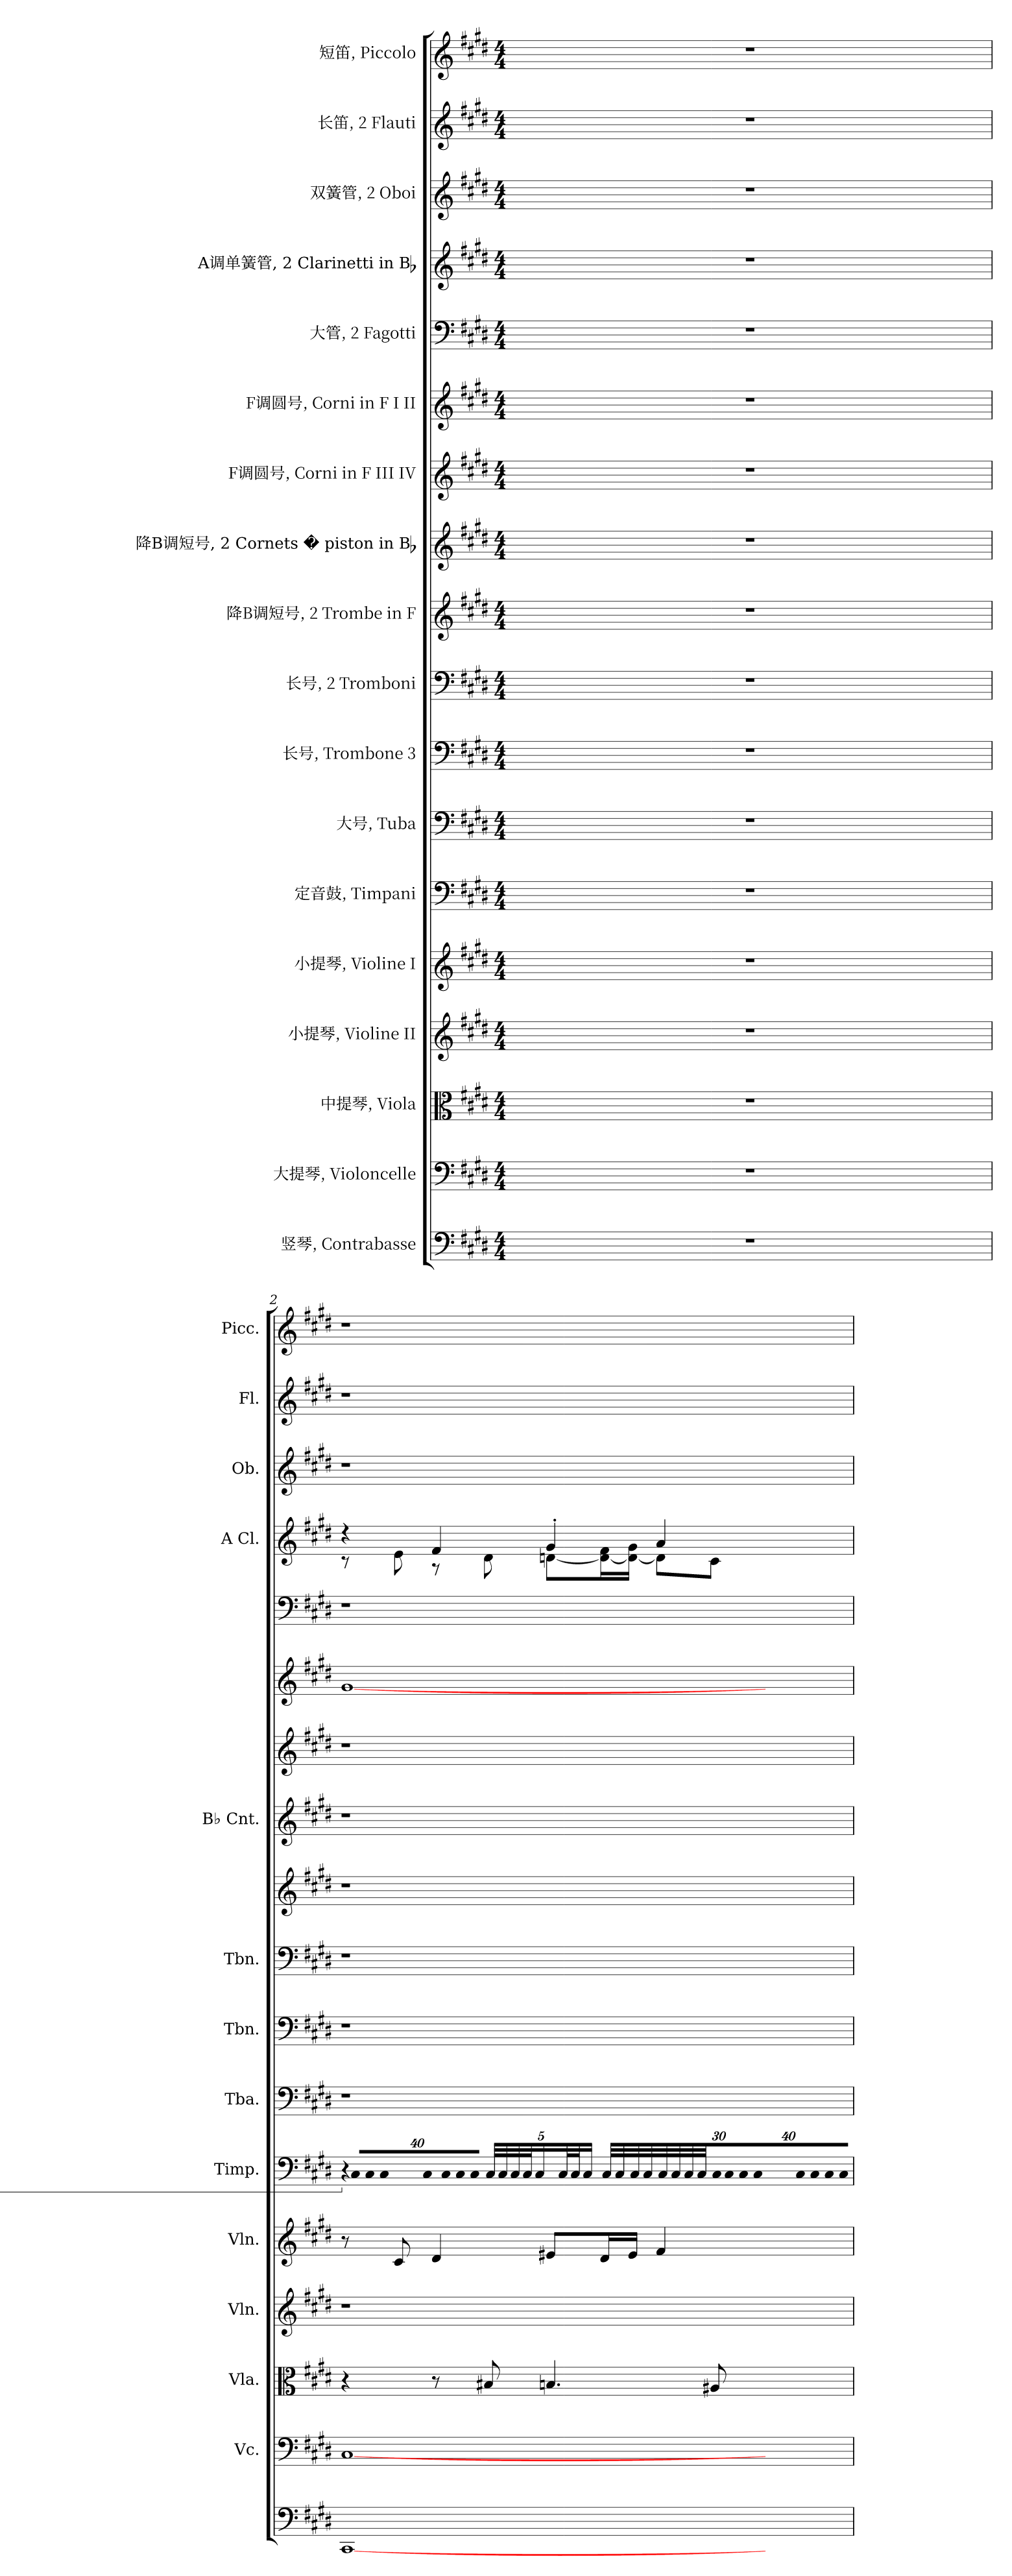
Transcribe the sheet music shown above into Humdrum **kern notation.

**kern	**kern	**kern	**kern	**kern	**kern	**kern	**kern	**kern	**kern	**kern	**kern	**kern	**kern	**kern	**kern	**kern	**kern
*part18	*part17	*part16	*part15	*part14	*part13	*part12	*part11	*part10	*part9	*part8	*part7	*part6	*part5	*part4	*part3	*part2	*part1
*staff18	*staff17	*staff16	*staff15	*staff14	*staff13	*staff12	*staff11	*staff10	*staff9	*staff8	*staff7	*staff6	*staff5	*staff4	*staff3	*staff2	*staff1
*I"竖琴, Contrabasse	*I"大提琴, Violoncelle	*I"中提琴, Viola	*I"小提琴, Violine II	*I"小提琴, Violine I	*I"定音鼓, Timpani	*I"大号, Tuba	*I"长号, Trombone 3	*I"长号, 2 Tromboni	*I"降B调短号, 2 Trombe in F	*I"降B调短号, 2 Cornets � piston in Bb	*I"F调圆号, Corni in F III IV	*I"F调圆号, Corni in F I II	*I"大管, 2 Fagotti	*I"A调单簧管, 2 Clarinetti in Bb	*I"双簧管, 2 Oboi	*I"长笛, 2 Flauti	*I"短笛, Piccolo
*	*I'Vc.	*I'Vla.	*I'Vln.	*I'Vln.	*I'Timp.	*I'Tba.	*I'Tbn.	*I'Tbn.	*	*I'B♭ Cnt.	*	*	*	*I'A Cl.	*I'Ob.	*I'Fl.	*I'Picc.
*clefF4	*clefF4	*clefC3	*clefG2	*clefG2	*clefF4	*clefF4	*clefF4	*clefF4	*clefG2	*clefG2	*clefG2	*clefG2	*clefF4	*clefG2	*clefG2	*clefG2	*clefG2
*	*	*	*	*	*	*	*	*	*ITrd1c2	*ITrd1c2	*ITrd4c7	*ITrd4c7	*	*ITrd2c3	*	*	*ITrd-7c-12
*k[f#c#g#d#]	*k[f#c#g#d#]	*k[f#c#g#d#]	*k[f#c#g#d#]	*k[f#c#g#d#]	*k[f#c#g#d#]	*k[f#c#g#d#]	*k[f#c#g#d#]	*k[f#c#g#d#]	*k[f#c#]	*k[f#c#]	*k[f#c#g#]	*k[f#c#g#]	*k[f#c#g#d#]	*k[f#c#g#d#a#e#b#]	*k[f#c#g#d#]	*k[f#c#g#d#]	*k[f#c#g#d#]
*M4/4	*M4/4	*M4/4	*M4/4	*M4/4	*M4/4	*M4/4	*M4/4	*M4/4	*M4/4	*M4/4	*M4/4	*M4/4	*M4/4	*M4/4	*M4/4	*M4/4	*M4/4
*MM240	*MM240	*MM240	*MM240	*MM240	*MM240	*MM240	*MM240	*MM240	*MM240	*MM240	*MM240	*MM240	*MM240	*MM240	*MM240	*MM240	*MM240
=1	=1	=1	=1	=1	=1	=1	=1	=1	=1	=1	=1	=1	=1	=1	=1	=1	=1
1r	1r	1r	1r	1r	1r	1r	1r	1r	1r	1r	1r	1r	1r	1r	1r	1r	1r
!!LO:PB:g=z
=2	=2	=2	=2	=2	=2	=2	=2	=2	=2	=2	=2	=2	=2	=2	=2	=2	=2
*	*	*	*	*	*	*	*	*	*	*	*	*	*	*	*	*	*MM122
!	!	!	!	!	!LO:N:vis=64	!	!	!	!	!	!	!	!	!	!	!	!
*	*	*	*	*	*	*	*	*	*	*	*	*	*	*^	*	*	*
[1CC#	[1C#	4r	1r	8r	960%17r	1r	1r	1r	1r	1r	1r	[1c#	1r	4r	8r	1r	1r	1r
!	!	!	!	!	!LO:N:vis=32	!	!	!	!	!	!	!	!	!	!	!	!	!
.	.	.	.	.	640%23C#/LLL	.	.	.	.	.	.	.	.	.	.	.	.	.
!	!	!	!	!	!LO:N:vis=32	!	!	!	!	!	!	!	!	!	!	!	!	!
.	.	.	.	.	640%23C#/	.	.	.	.	.	.	.	.	.	.	.	.	.
!	!	!	!	!	!LO:N:vis=256%9	!	!	!	!	!	!	!	!	!	!	!	!	!
.	.	.	.	.	960%17C#/K	.	.	.	.	.	.	.	.	.	.	.	.	.
!	!	!	!	!	!LO:N:vis=32	!	!	!	!	!	!	!	!	!	!	!	!	!
.	.	.	.	.	640%23C#/	.	.	.	.	.	.	.	.	.	.	.	.	.
.	.	.	.	8c#/	.	.	.	.	.	.	.	.	.	.	8c#\	.	.	.
!	!	!	!	!	!LO:N:vis=32	!	!	!	!	!	!	!	!	!	!	!	!	!
.	.	.	.	.	640%23C#/	.	.	.	.	.	.	.	.	.	.	.	.	.
!	!	!	!	!	!LO:N:vis=32	!	!	!	!	!	!	!	!	!	!	!	!	!
.	.	.	.	.	640%23C#/	.	.	.	.	.	.	.	.	.	.	.	.	.
!	!	!	!	!	!LO:N:vis=32	!	!	!	!	!	!	!	!	!	!	!	!	!
.	.	.	.	.	640%23C#/JJJ	.	.	.	.	.	.	.	.	.	.	.	.	.
.	.	8r	.	4d#/	.	.	.	.	.	.	.	.	.	4d#/	8r	.	.	.
*	*	*	*	*	*Xbrackettup	*	*	*	*	*	*	*	*	*	*	*	*	*
.	.	.	.	.	40C#/LLL	.	.	.	.	.	.	.	.	.	.	.	.	.
.	.	.	.	.	40C#/	.	.	.	.	.	.	.	.	.	.	.	.	.
.	.	.	.	.	40C#/	.	.	.	.	.	.	.	.	.	.	.	.	.
.	.	.	.	.	40C#/J	.	.	.	.	.	.	.	.	.	.	.	.	.
.	.	.	.	.	20C#/	.	.	.	.	.	.	.	.	.	.	.	.	.
.	.	8B#X/	.	.	.	.	.	.	.	.	.	.	.	.	8B#\	.	.	.
.	.	.	.	.	40C#/L	.	.	.	.	.	.	.	.	.	.	.	.	.
.	.	.	.	.	40C#/J	.	.	.	.	.	.	.	.	.	.	.	.	.
.	.	.	.	.	20C#/JJ	.	.	.	.	.	.	.	.	.	.	.	.	.
.	.	4.Bn/	.	8e#X/L	.	.	.	.	.	.	.	.	.	4e#'/	[8Bn\L	.	.	.
.	.	.	.	.	32C#/LLL	.	.	.	.	.	.	.	.	.	.	.	.	.
.	.	.	.	.	32C#/	.	.	.	.	.	.	.	.	.	.	.	.	.
.	.	.	.	.	32C#/	.	.	.	.	.	.	.	.	.	.	.	.	.
.	.	.	.	.	32C#/	.	.	.	.	.	.	.	.	.	.	.	.	.
.	.	.	.	16d#/L	.	.	.	.	.	.	.	.	.	.	16B\_ 16d#\L	.	.	.
.	.	.	.	.	32C#/	.	.	.	.	.	.	.	.	.	.	.	.	.
.	.	.	.	.	32C#/	.	.	.	.	.	.	.	.	.	.	.	.	.
.	.	.	.	16e#/JJ	.	.	.	.	.	.	.	.	.	.	16B\_ 16e#\JJ	.	.	.
.	.	.	.	.	32C#/	.	.	.	.	.	.	.	.	.	.	.	.	.
.	.	.	.	.	32C#/	.	.	.	.	.	.	.	.	.	.	.	.	.
.	.	.	.	4f#/	.	.	.	.	.	.	.	.	.	4f#/	8B\L]	.	.	.
!	!	!	!	!	!LO:N:vis=256%9	!	!	!	!	!	!	!	!	!	!	!	!	!
.	.	.	.	.	960%17C#/K	.	.	.	.	.	.	.	.	.	.	.	.	.
!	!	!	!	!	!LO:N:vis=32	!	!	!	!	!	!	!	!	!	!	!	!	!
.	.	.	.	.	640%23C#/	.	.	.	.	.	.	.	.	.	.	.	.	.
!	!	!	!	!	!LO:N:vis=32	!	!	!	!	!	!	!	!	!	!	!	!	!
.	.	.	.	.	640%23C#/	.	.	.	.	.	.	.	.	.	.	.	.	.
!	!	!	!	!	!LO:N:vis=256%9	!	!	!	!	!	!	!	!	!	!	!	!	!
.	.	.	.	.	960%17C#/K	.	.	.	.	.	.	.	.	.	.	.	.	.
!	!	!	!	!	!LO:N:vis=32	!	!	!	!	!	!	!	!	!	!	!	!	!
.	.	.	.	.	640%23C#/	.	.	.	.	.	.	.	.	.	.	.	.	.
.	.	8A#X/	.	.	.	.	.	.	.	.	.	.	.	.	8A#\J	.	.	.
!	!	!	!	!	!LO:N:vis=32	!	!	!	!	!	!	!	!	!	!	!	!	!
.	.	.	.	.	640%23C#/	.	.	.	.	.	.	.	.	.	.	.	.	.
!	!	!	!	!	!LO:N:vis=32	!	!	!	!	!	!	!	!	!	!	!	!	!
.	.	.	.	.	640%23C#/	.	.	.	.	.	.	.	.	.	.	.	.	.
!	!	!	!	!	!LO:N:vis=32	!	!	!	!	!	!	!	!	!	!	!	!	!
.	.	.	.	.	640%23C#/JJJ	.	.	.	.	.	.	.	.	.	.	.	.	.
480ryy	480ryy	480ryy	480ryy	480ryy	.	480ryy	480ryy	480ryy	480ryy	480ryy	480ryy	480ryy	480ryy	480ryy	480ryy	480ryy	480ryy	480ryy
*	*	*	*	*	*	*	*	*	*	*	*	*	*	*v	*v	*	*	*
=	=	=	=	=	=	=	=	=	=	=	=	=	=	=	=	=	=
*-	*-	*-	*-	*-	*-	*-	*-	*-	*-	*-	*-	*-	*-	*-	*-	*-	*-
